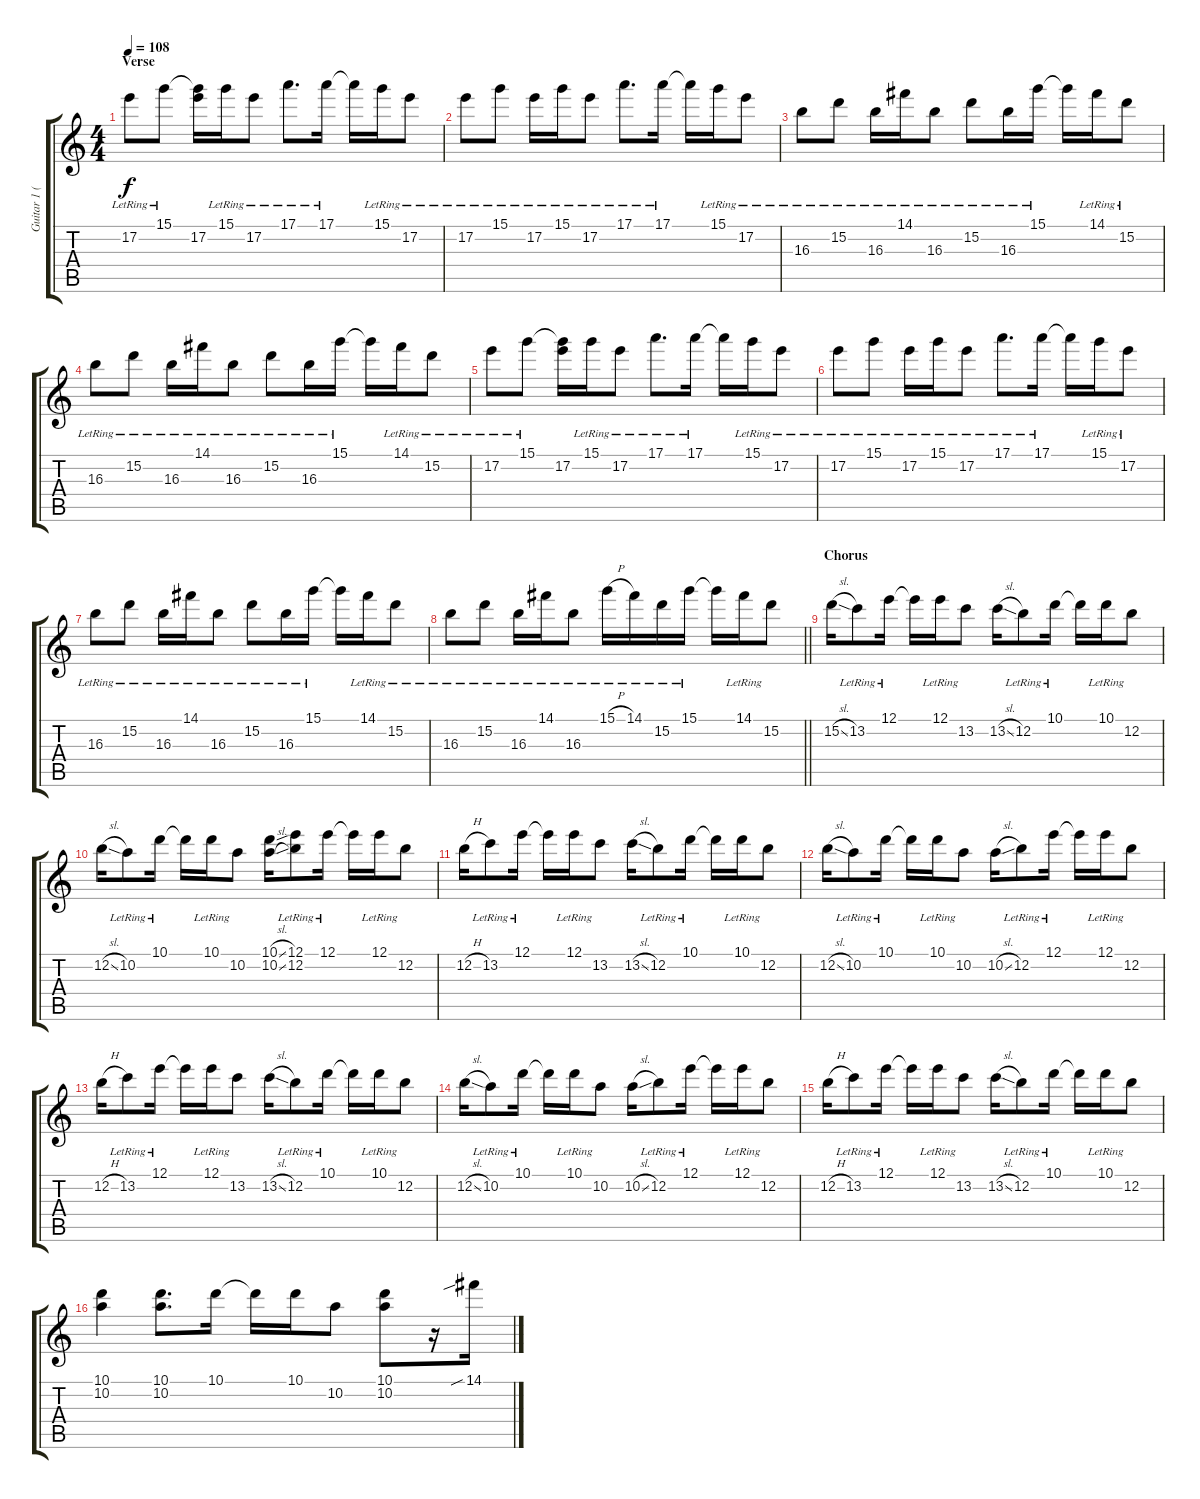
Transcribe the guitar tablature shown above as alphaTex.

\track ("Guitar 1 (Clean)" "Guitar 1 (") {instrument electricguitarjazz}
\staff {score tabs}
\tuning (E4 B3 G3 D3 A2 E2) {hide}
\ts (4 4)
\section ("" "Verse")
\tempo 108
\clef g2
\ks c
17.2{lr}.8{dy f} 15.1{lr}.8 (15.1{t} 17.2).16 15.1{lr}.16 17.2{lr}.8 17.1{lr}.8{d} 17.1{lr}.16 17.1{t}.16 15.1{lr}.16 17.2{lr}.8 |
17.2{lr}.8 15.1{lr}.8 17.2{lr}.16 15.1{lr}.16 17.2{lr}.8 17.1{lr}.8{d} 17.1{lr}.16 17.1{t}.16 15.1{lr}.16 17.2{lr}.8 |
16.3{lr}.8 15.2{lr}.8 16.3{lr}.16 14.1{lr}.16 16.3{lr}.8 15.2{lr}.8 16.3{lr}.16 15.1{lr}.16 15.1{t}.16 14.1{lr}.16 15.2{lr}.8 |
16.3{lr}.8 15.2{lr}.8 16.3{lr}.16 14.1{lr}.16 16.3{lr}.8 15.2{lr}.8 16.3{lr}.16 15.1{lr}.16 15.1{t}.16 14.1{lr}.16 15.2{lr}.8 |
17.2{lr}.8 15.1{lr}.8 (15.1{t} 17.2).16 15.1{lr}.16 17.2{lr}.8 17.1{lr}.8{d} 17.1{lr}.16 17.1{t}.16 15.1{lr}.16 17.2{lr}.8 |
17.2{lr}.8 15.1{lr}.8 17.2{lr}.16 15.1{lr}.16 17.2{lr}.8 17.1{lr}.8{d} 17.1{lr}.16 17.1{t}.16 15.1{lr}.16 17.2{lr}.8 |
16.3{lr}.8 15.2{lr}.8 16.3{lr}.16 14.1{lr}.16 16.3{lr}.8 15.2{lr}.8 16.3{lr}.16 15.1{lr}.16 15.1{t}.16 14.1{lr}.16 15.2{lr}.8 |
\barLineRight lightlight
16.3{lr}.8 15.2{lr}.8 16.3{lr}.16 14.1{lr}.16 16.3{lr}.8 15.1{h lr}.16 14.1{lr}.16 15.2{lr}.16 15.1{lr}.16 15.1{t}.16 14.1{lr}.16 15.2{lr}.8 |
\section ("" "Chorus")
15.2{sl}.16 13.2{lr}.8 12.1{lr}.16 12.1{t}.16 12.1{lr}.16 13.2{lr}.8 13.2{sl}.16 12.2{lr}.8 10.1{lr}.16 10.1{t}.16 10.1{lr}.16 12.2{lr}.8 |
12.2{sl}.16 10.2{lr}.8 10.1{lr}.16 10.1{t}.16 10.1{lr}.16 10.2{lr}.8 (10.1{sl} 10.2{sl}).16 (12.1{lr} 12.2{lr}).8 12.1{lr}.16 12.1{t}.16 12.1{lr}.16 12.2{lr}.8 |
12.2{h}.16 13.2{lr}.8 12.1{lr}.16 12.1{t}.16 12.1{lr}.16 13.2{lr}.8 13.2{sl}.16 12.2{lr}.8 10.1{lr}.16 10.1{t}.16 10.1{lr}.16 12.2{lr}.8 |
12.2{sl}.16 10.2{lr}.8 10.1{lr}.16 10.1{t}.16 10.1{lr}.16 10.2{lr}.8 10.2{sl}.16 12.2{lr}.8 12.1{lr}.16 12.1{t}.16 12.1{lr}.16 12.2{lr}.8 |
12.2{h}.16 13.2{lr}.8 12.1{lr}.16 12.1{t}.16 12.1{lr}.16 13.2{lr}.8 13.2{sl}.16 12.2{lr}.8 10.1{lr}.16 10.1{t}.16 10.1{lr}.16 12.2{lr}.8 |
12.2{sl}.16 10.2{lr}.8 10.1{lr}.16 10.1{t}.16 10.1{lr}.16 10.2{lr}.8 10.2{sl}.16 12.2{lr}.8 12.1{lr}.16 12.1{t}.16 12.1{lr}.16 12.2{lr}.8 |
12.2{h}.16 13.2{lr}.8 12.1{lr}.16 12.1{t}.16 12.1{lr}.16 13.2{lr}.8 13.2{sl}.16 12.2{lr}.8 10.1{lr}.16 10.1{t}.16 10.1{lr}.16 12.2{lr}.8 |
(10.1 10.2).4 (10.1 10.2).8{d} 10.1.16 10.1{t}.16 10.1.16 10.2.8 (10.1 10.2).8 r.16 14.1{sib}.16
